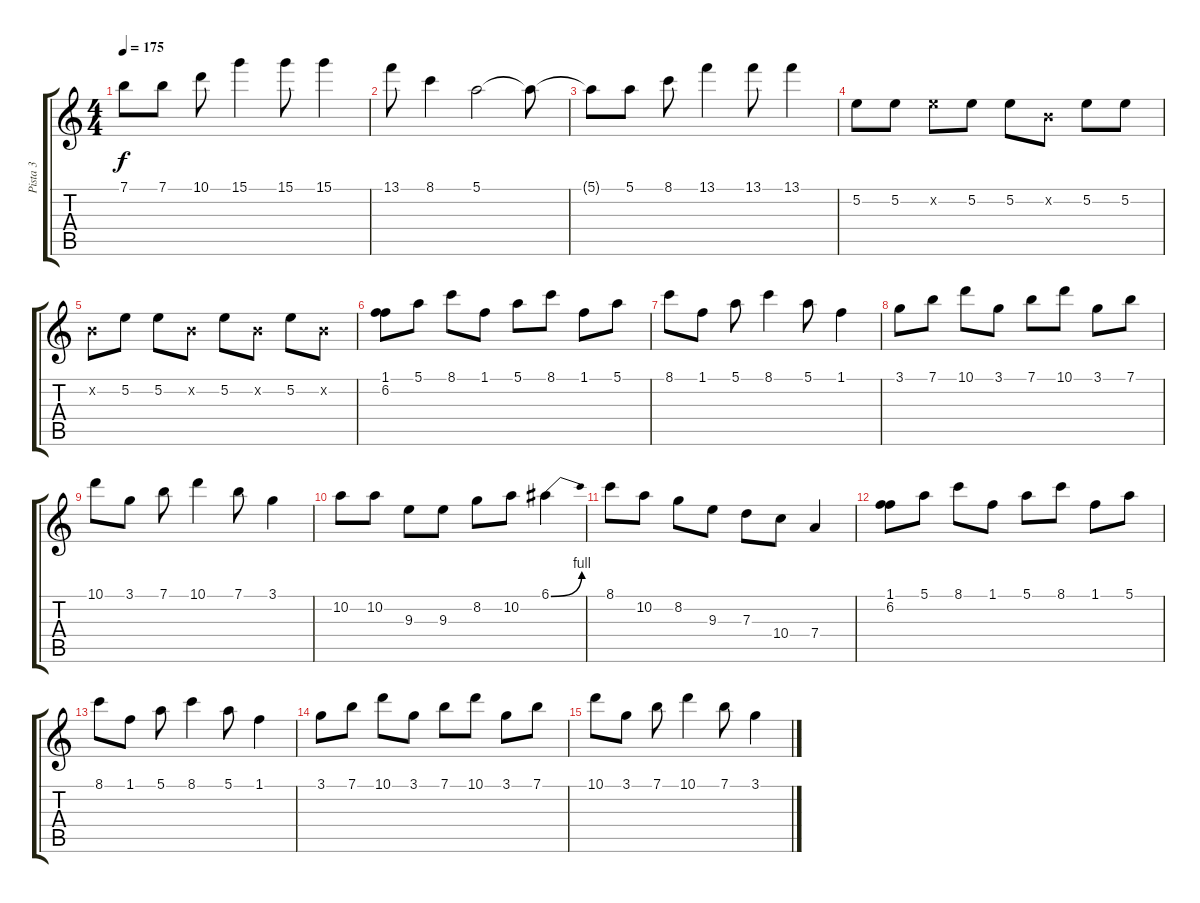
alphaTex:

\track ("Pista 3" "Pista 3") {instrument distortionguitar}
\staff {score tabs}
\tuning (E4 B3 G3 D3 A2 E2) {hide}
\ts (4 4)
\tempo 175
\clef g2
\ks c
7.1{t}.8{dy f} 7.1.8 10.1.8 15.1.4 15.1.8 15.1.4 |
13.1.8 8.1.4 5.1.2 5.1{t}.8 |
5.1{t}.8 5.1.8 8.1.8 13.1.4 13.1.8 13.1.4 |
5.2.8 5.2.8 5.2{x}.8 5.2.8 5.2.8 0.2{x}.8 5.2.8 5.2.8 |
0.2{x}.8 5.2.8 5.2.8 0.2{x}.8 5.2.8 0.2{x}.8 5.2.8 0.2{x}.8 |
(1.1 6.2).8 5.1.8 8.1.8 1.1.8 5.1.8 8.1.8 1.1.8 5.1.8 |
8.1.8 1.1.8 5.1.8 8.1.4 5.1.8 1.1.4 |
3.1.8 7.1.8 10.1.8 3.1.8 7.1.8 10.1.8 3.1.8 7.1.8 |
10.1.8 3.1.8 7.1.8 10.1.4 7.1.8 3.1.4 |
10.2.8 10.2.8 9.3.8 9.3.8 8.2.8 10.2.8 6.1{be (bend 0 0 60 4)}.4 |
8.1.8 10.2.8 8.2.8 9.3.8 7.3.8 10.4.8 7.4.4 |
(1.1 6.2).8 5.1.8 8.1.8 1.1.8 5.1.8 8.1.8 1.1.8 5.1.8 |
8.1.8 1.1.8 5.1.8 8.1.4 5.1.8 1.1.4 |
3.1.8 7.1.8 10.1.8 3.1.8 7.1.8 10.1.8 3.1.8 7.1.8 |
10.1.8 3.1.8 7.1.8 10.1.4 7.1.8 3.1.4
